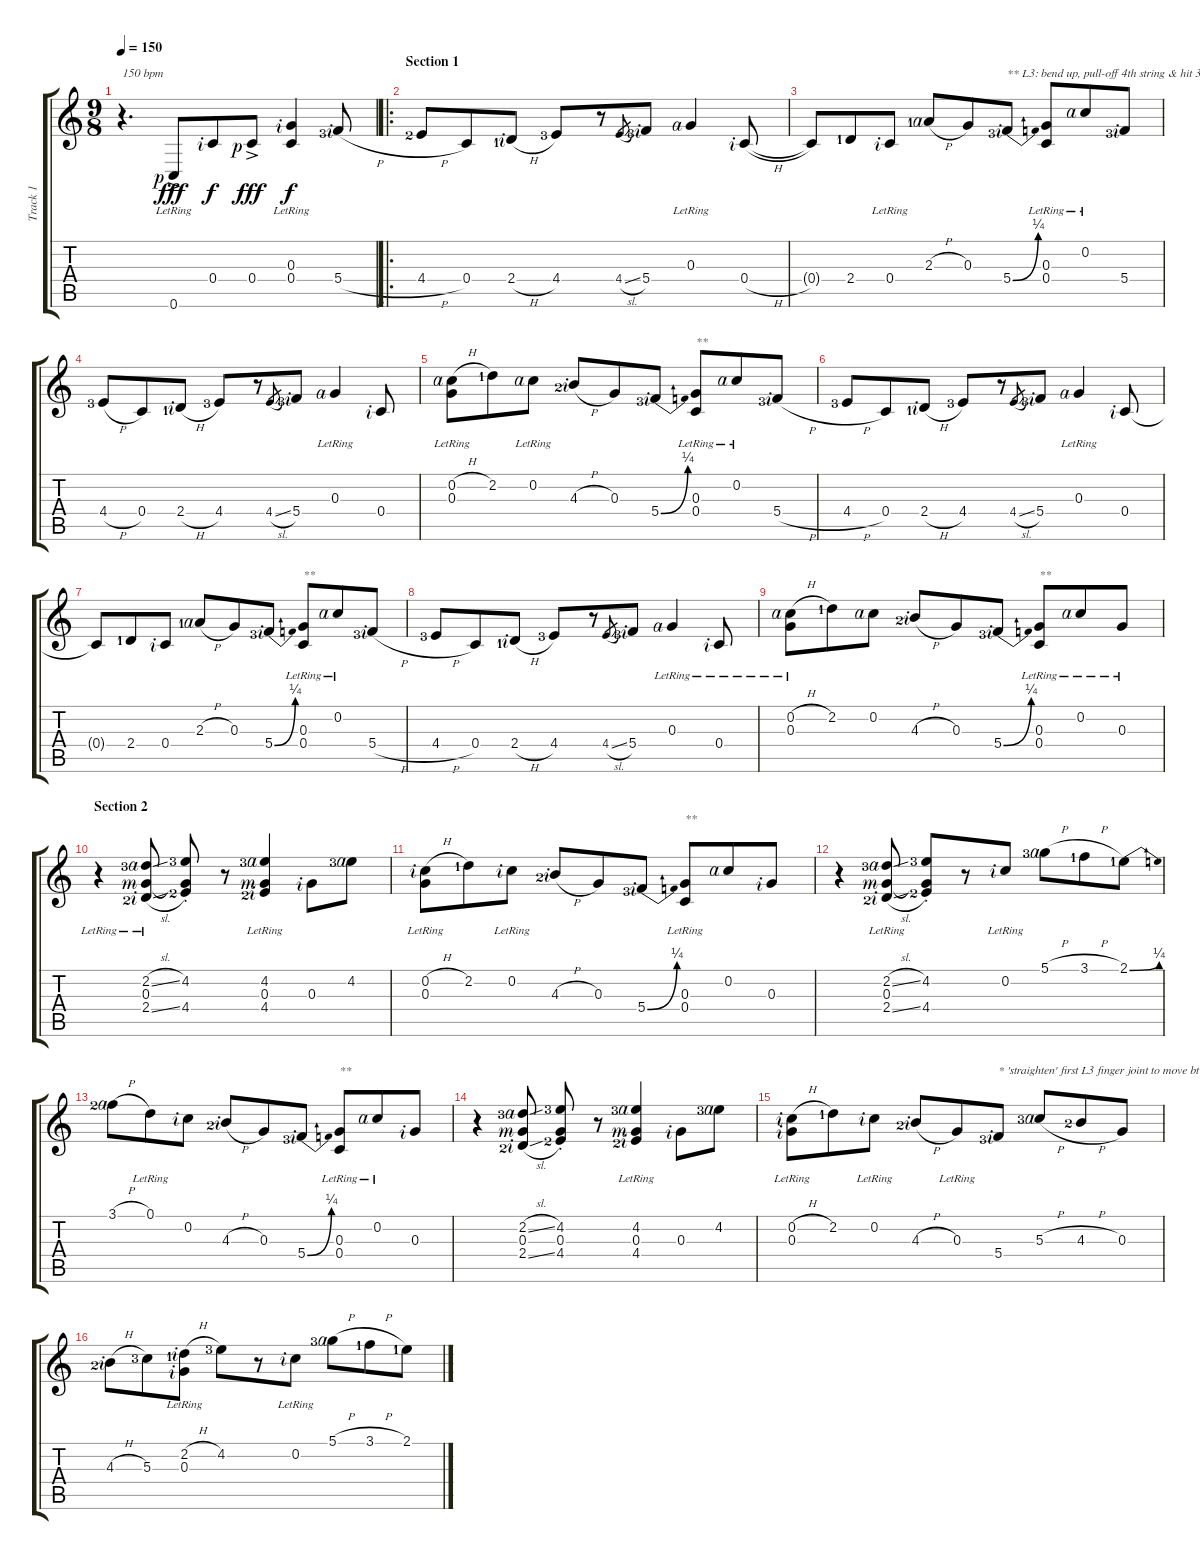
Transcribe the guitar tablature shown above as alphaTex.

\track ("Track 1" "Track 1") {instrument acousticguitarsteel}
\staff {score tabs}
\tuning (D4 C4 G3 C3 G2 C2) {hide}
\ts (9 8)
\tempo 150
\clef g2
\ks c
r.4{d txt "150 bpm" dy fff instrument acousticguitarsteel} 0.6{ac lr rf 1}.8 0.4{rf 2}.8{dy f} 0.4{ac rf 1}.8{dy fff} (0.3{lr rf 2} 0.4).4{dy f} 5.4{h lf 4 rf 2}.8 |
\ro
\section ("" "Section 1")
4.4{h lf 3}.8 0.4.8 2.4{h lf 2 rf 2}.8 4.4{lf 4}.8 r.8 4.4{sl}.8{gr} 5.4{lf 4 rf 2}.8 0.3{lr rf 4}.4 0.4{h rf 2}.8 |
0.4{t}.8 2.4{lf 2}.8 0.4{lr rf 2}.8 2.3{h lf 2 rf 4}.8 0.3.8 5.4{be (bend 0 0 60 1) lf 4 rf 2}.8{txt "** L3: bend up, pull-off 4th string & hit 3rd "} (0.3 0.4{lr}).8 0.2{lr rf 4}.8 5.4{lf 4 rf 2}.8 |
4.4{h lf 4}.8 0.4.8 2.4{h lf 2 rf 2}.8 4.4{lf 4}.8 r.8 4.4{sl}.8{gr} 5.4{lf 4 rf 2}.8 0.3{lr rf 4}.4 0.4{rf 2}.8 |
(0.2{h rf 4} 0.3{lr}).8 2.2{lf 2}.8 0.2{lr rf 4}.8 4.3{h lf 3 rf 2}.8 0.3.8 5.4{be (bend 0 0 60 1) lf 4 rf 2}.8 (0.3 0.4{lr}).8{txt "**"} 0.2{lr rf 4}.8 5.4{h lf 4 rf 2}.8 |
4.4{h lf 4}.8 0.4.8 2.4{h lf 2 rf 2}.8 4.4{lf 4}.8 r.8 4.4{sl}.8{gr} 5.4{lf 4 rf 2}.8 0.3{lr rf 4}.4 0.4{rf 2}.8 |
0.4{t}.8 2.4{lf 2}.8 0.4{rf 2}.8 2.3{h lf 2 rf 4}.8 0.3.8 5.4{be (bend 0 0 60 1) lf 4 rf 2}.8 (0.3 0.4{lr}).8{txt "** "} 0.2{lr rf 4}.8 5.4{h lf 4 rf 2}.8 |
4.4{h lf 4}.8 0.4.8 2.4{h lf 2 rf 2}.8 4.4{lf 4}.8 r.8 4.4{sl}.8{gr} 5.4{lf 4 rf 2}.8 0.3{lr rf 4}.4 0.4{lr rf 2}.8 |
(0.2{h rf 4} 0.3{lr}).8 2.2{lf 2}.8 0.2{rf 4}.8 4.3{h lf 3 rf 2}.8 0.3.8 5.4{be (bend 0 0 60 1) lf 4 rf 2}.8 (0.3 0.4{lr}).8{txt "** "} 0.2{lr rf 4}.8 0.3{lr}.8 |
\section ("" "Section 2")
r.4 (2.2{sl lf 4 rf 4} 0.3{lr rf 3} 2.4{sl lf 3 rf 2}).8 (4.2{st lf 4} 0.3{t} 4.4{lf 3}).8 r.8 (4.2{lr lf 4 rf 4} 0.3{lr rf 3} 4.4{lf 3 rf 2}).4 0.3{rf 2}.8 4.2{lf 4 rf 4}.8 |
(0.2{h rf 2} 0.3{lr}).8 2.2{lf 2}.8 0.2{lr rf 2}.8 4.3{h lf 3 rf 2}.8 0.3.8 5.4{be (bend 0 0 60 1) lf 4 rf 2}.8 (0.3 0.4{lr}).8{txt "** "} 0.2{rf 4}.8 0.3{rf 2}.8 |
r.4 (2.2{sl lf 4 rf 4} 0.3{lr rf 3} 2.4{sl lf 3 rf 2}).8 (4.2{st lf 4} 0.3{t} 4.4{st lf 3}).8 r.8 0.2{lr rf 2}.8 5.1{h lf 4 rf 4}.8 3.1{h lf 2}.8 2.1{be (bend 0 0 60 1) lf 2}.8 |
3.1{h lf 3 rf 4}.8 0.1{lr}.8 0.2{rf 2}.8 4.3{h lf 3 rf 2}.8 0.3.8 5.4{be (bend 0 0 60 1) lf 4 rf 2}.8 (0.3 0.4{lr}).8{txt "** "} 0.2{lr rf 4}.8 0.3{rf 2}.8 |
r.4 (2.2{sl lf 4 rf 4} 0.3{rf 3} 2.4{sl lf 3 rf 2}).8 (4.2{st lf 4} 0.3 4.4{lf 3}).8 r.8 (4.2{lr lf 4 rf 4} 0.3{rf 3} 4.4{lf 3 rf 2}).4 0.3{rf 2}.8 4.2{lf 4 rf 4}.8 |
(0.2{h rf 2} 0.3{lr rf 2}).8 2.2{lf 2}.8 0.2{lr rf 2}.8 4.3{h lf 3 rf 2}.8 0.3{lr}.8 5.4{lf 4 rf 2}.8{txt "* 'straighten' first L3 finger joint to move btwn."} 5.3{h lf 4 rf 4}.8 4.3{h lf 3}.8 0.3.8 |
4.3{h lf 3 rf 2}.8 5.3{lf 4}.8 (2.2{h lf 2 rf 2} 0.3{lr rf 2}).8 4.2{lf 4}.8 r.8 0.2{lr rf 2}.8 5.1{h lf 4 rf 4}.8 3.1{h lf 2}.8 2.1{lf 2}.8
